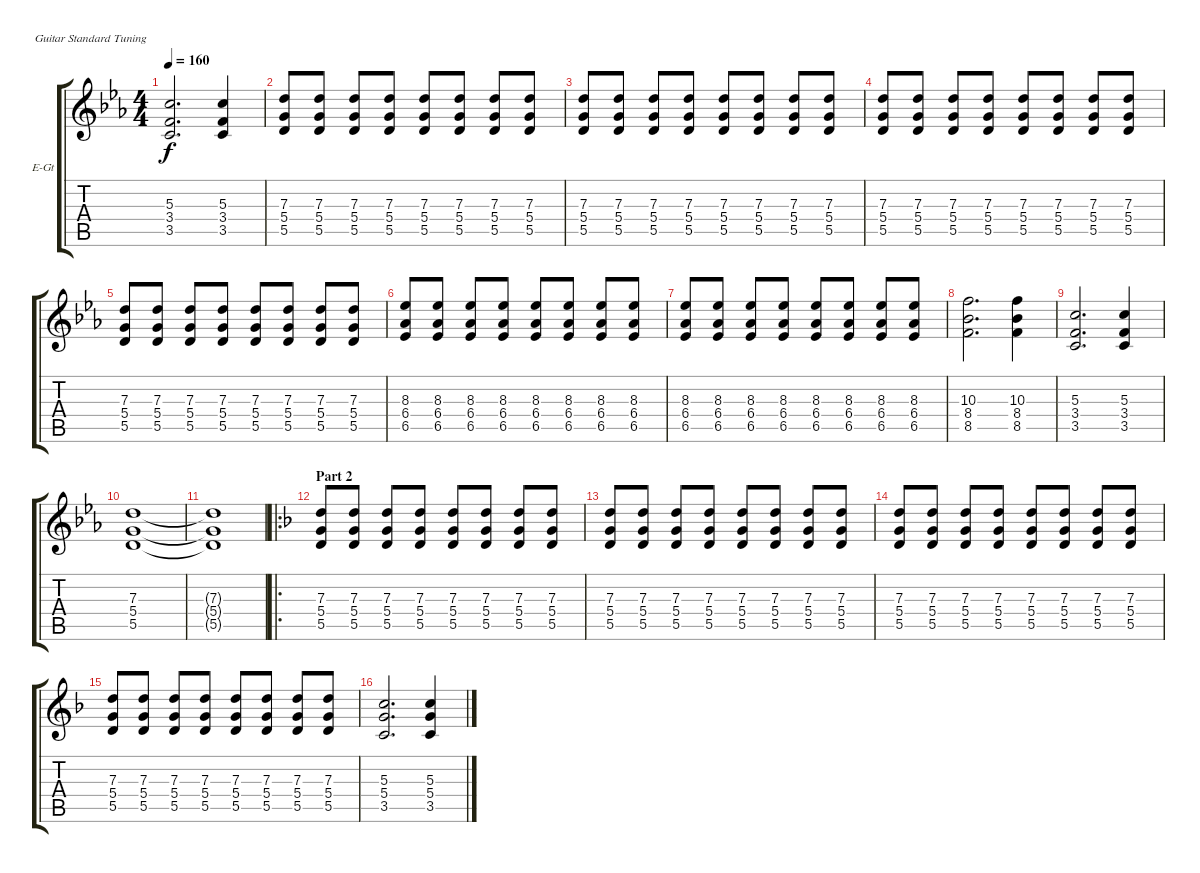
\defaultSystemsLayout 4
\bracketExtendMode groupsimilarinstruments
\firstSystemTrackNameOrientation horizontal
\otherSystemsTrackNameOrientation horizontal
\track ("Electric Guitar" "E-Gt") {instrument distortionguitar}
\staff {score tabs}
\tuning (E4 B3 G3 D3 A2 E2)
\ts (4 4)
\tempo 160
\clef g2
\ks cminor
(3.5 3.4 5.3).2{d dy f} (3.5 3.4 5.3).4 |
(5.5 5.4 7.3).8 (5.5 5.4 7.3).8 (5.5 5.4 7.3).8 (5.5 5.4 7.3).8 (5.5 5.4 7.3).8 (5.5 5.4 7.3).8 (5.5 5.4 7.3).8 (5.5 5.4 7.3).8 |
(5.5 5.4 7.3).8 (5.5 5.4 7.3).8 (5.5 5.4 7.3).8 (5.5 5.4 7.3).8 (5.5 5.4 7.3).8 (5.5 5.4 7.3).8 (5.5 5.4 7.3).8 (5.5 5.4 7.3).8 |
(5.5 5.4 7.3).8 (5.5 5.4 7.3).8 (5.5 5.4 7.3).8 (5.5 5.4 7.3).8 (5.5 5.4 7.3).8 (5.5 5.4 7.3).8 (5.5 5.4 7.3).8 (5.5 5.4 7.3).8 |
(5.5 5.4 7.3).8 (5.5 5.4 7.3).8 (5.5 5.4 7.3).8 (5.5 5.4 7.3).8 (5.5 5.4 7.3).8 (5.5 5.4 7.3).8 (5.5 5.4 7.3).8 (5.5 5.4 7.3).8 |
(6.5 6.4 8.3).8 (6.5 6.4 8.3).8 (6.5 6.4 8.3).8 (6.5 6.4 8.3).8 (6.5 6.4 8.3).8 (6.5 6.4 8.3).8 (6.5 6.4 8.3).8 (6.5 6.4 8.3).8 |
(6.5 6.4 8.3).8 (6.5 6.4 8.3).8 (6.5 6.4 8.3).8 (6.5 6.4 8.3).8 (6.5 6.4 8.3).8 (6.5 6.4 8.3).8 (6.5 6.4 8.3).8 (6.5 6.4 8.3).8 |
(8.5 8.4 10.3).2{d} (8.5 8.4 10.3).4 |
(3.5 3.4 5.3).2{d} (3.5 3.4 5.3).4 |
(5.5 5.4 7.3).1 |
(5.5{t} 5.4{t} 7.3{t}).1 |
\ro
\section ("" "Part 2")
\ks dminor
(5.5 5.4 7.3).8 (5.5 5.4 7.3).8 (5.5 5.4 7.3).8 (5.5 5.4 7.3).8 (5.5 5.4 7.3).8 (5.5 5.4 7.3).8 (5.5 5.4 7.3).8 (5.5 5.4 7.3).8 |
(5.5 5.4 7.3).8 (5.5 5.4 7.3).8 (5.5 5.4 7.3).8 (5.5 5.4 7.3).8 (5.5 5.4 7.3).8 (5.5 5.4 7.3).8 (5.5 5.4 7.3).8 (5.5 5.4 7.3).8 |
(5.5 5.4 7.3).8 (5.5 5.4 7.3).8 (5.5 5.4 7.3).8 (5.5 5.4 7.3).8 (5.5 5.4 7.3).8 (5.5 5.4 7.3).8 (5.5 5.4 7.3).8 (5.5 5.4 7.3).8 |
(5.5 5.4 7.3).8 (5.5 5.4 7.3).8 (5.5 5.4 7.3).8 (5.5 5.4 7.3).8 (5.5 5.4 7.3).8 (5.5 5.4 7.3).8 (5.5 5.4 7.3).8 (5.5 5.4 7.3).8 |
(3.5 5.4 5.3).2{d} (3.5 5.4 5.3).4
